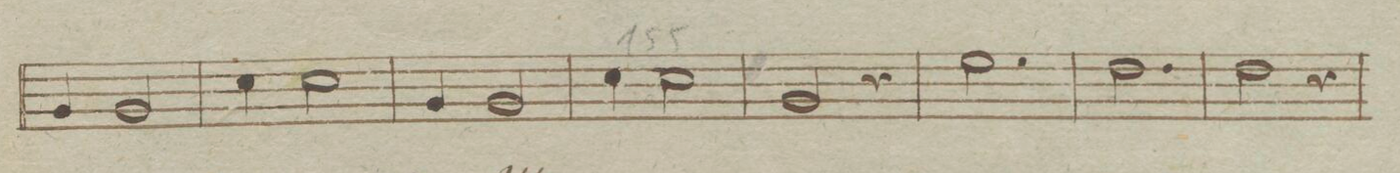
**kern	**dynam
*I"Corno Secondo in Es.	*
*clefG2	*
*k[b-e-]	*
*met(c)	*
*M3/4	*
4c/	.
2c/	.
=153	=153
4f\	.
2f\	.
=154	=154
4c/	.
2c/	.
=155	=155
4f\	.
2f\	.
=156	=156
2c/	.
4r	.
=157	=157
2.a\	.
=158	=158
2.g\	.
=159	=159
2g\	.
4r	.
=160	=160
*-	*-
